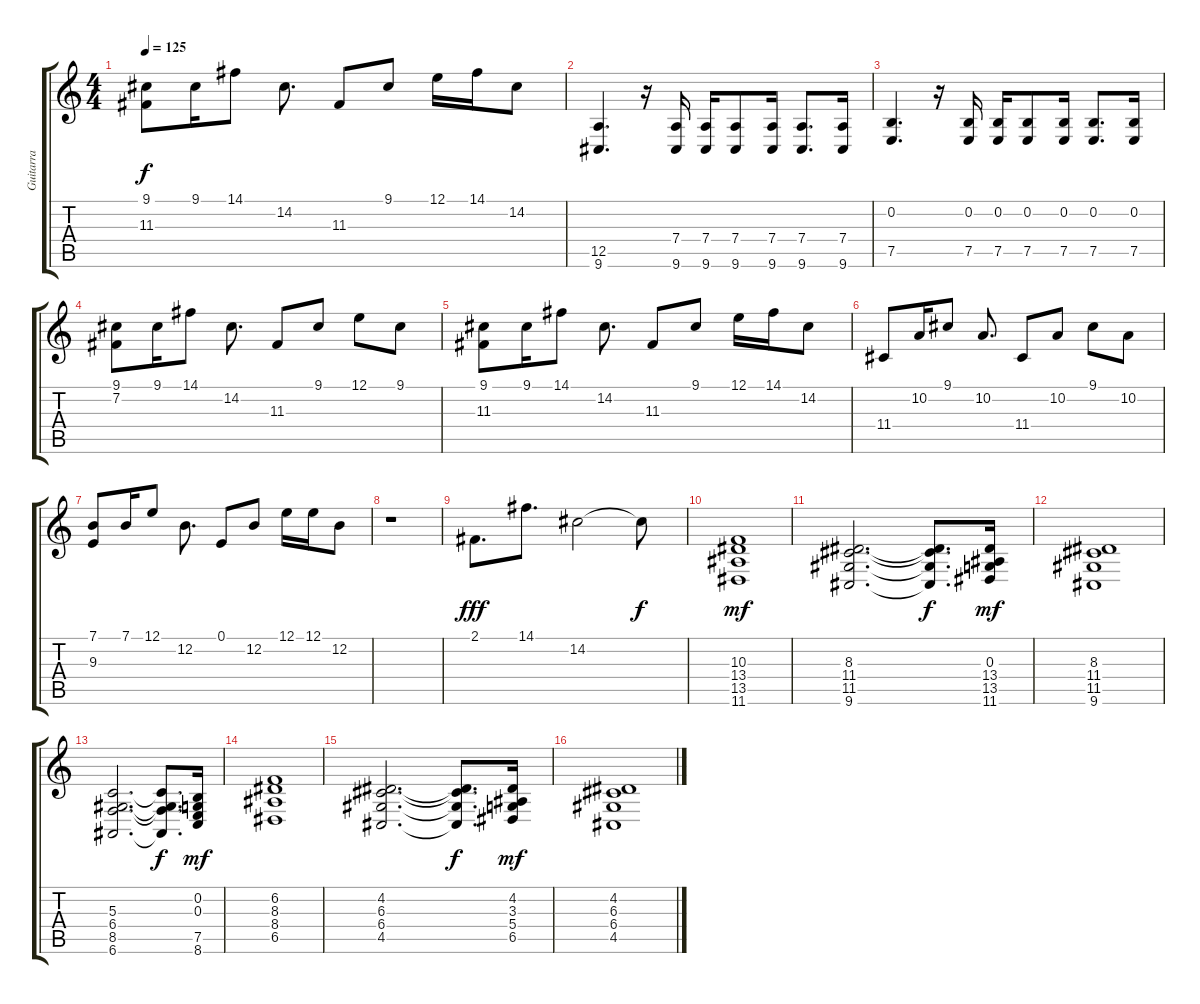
\track ("Guitarra" "Guitarra") {instrument stringensemble1}
\staff {score tabs}
\tuning (E4 B3 G3 D3 A2 E2) {hide}
\ts (4 4)
\tempo 125
\clef g2
\ks c
(9.1 11.3).8{dy f} 9.1.16 14.1.8 14.2.8{d} 11.3.8 9.1.8 12.1.16 14.1.16 14.2.8 |
(12.5 9.6).4{d instrument distortionguitar} r.16 (7.4 9.6).16 (7.4 9.6).16 (7.4 9.6).8 (7.4 9.6).16 (7.4 9.6).8{d} (7.4 9.6).16 |
(0.2 7.5).4{d} r.16 (0.2 7.5).16 (0.2 7.5).16 (0.2 7.5).8 (0.2 7.5).16 (0.2 7.5).8{d} (0.2 7.5).16 |
(9.1 7.2).8{instrument electricguitarclean} 9.1.16 14.1.8 14.2.8{d} 11.3.8 9.1.8 12.1.8 9.1.8 |
(9.1 11.3).8 9.1.16 14.1.8 14.2.8{d} 11.3.8 9.1.8 12.1.16 14.1.16 14.2.8 |
11.4.8 10.2.16 9.1.8 10.2.8{d} 11.4.8 10.2.8 9.1.8 10.2.8 |
(7.1 9.3).8 7.1.16 12.1.8 12.2.8{d} 0.1.8 12.2.8 12.1.16 12.1.16 12.2.8 |
r.1 |
2.1.8{d dy fff} 14.1.8{d} 14.2.2 14.2{t}.8{dy f} |
(10.3 13.4 13.5 11.6).1{dy mf instrument pad6metallic} |
(8.3 11.4 11.5 9.6).2{d} (8.3{t} 11.4{t} 11.5{t} 9.6{t}).8{d dy f} (0.3 13.4 13.5 11.6).16{dy mf} |
(8.3 11.4 11.5 9.6).1 |
(5.3 6.4 8.5 6.6).2{d} (5.3{t} 6.4{t} 8.5{t} 6.6{t}).8{d dy f} (0.2 0.3 7.5 8.6).16{dy mf} |
(6.2 8.3 8.4 6.5).1 |
(4.2 6.3 6.4 4.5).2{d} (4.2{t} 6.3{t} 6.4{t} 4.5{t}).8{d dy f} (4.2 3.3 5.4 6.5).16{dy mf} |
(4.2 6.3 6.4 4.5).1
